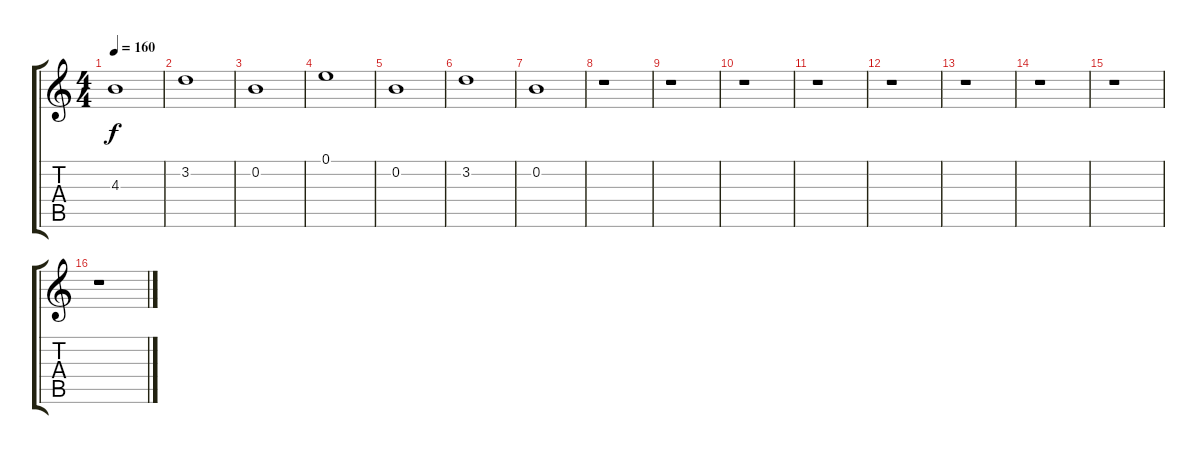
\track "" {instrument acousticguitarnylon}
\staff {score tabs}
\tuning (E4 B3 G3 D3 A2 E2) {hide}
\ts (4 4)
\tempo 160
\clef g2
\ks c
4.3.1{dy f} |
3.2.1 |
0.2.1 |
0.1.1 |
0.2.1 |
3.2.1 |
0.2.1 |
r.1 |
r.1 |
r.1 |
r.1 |
r.1 |
r.1 |
r.1 |
r.1 |
r.1
